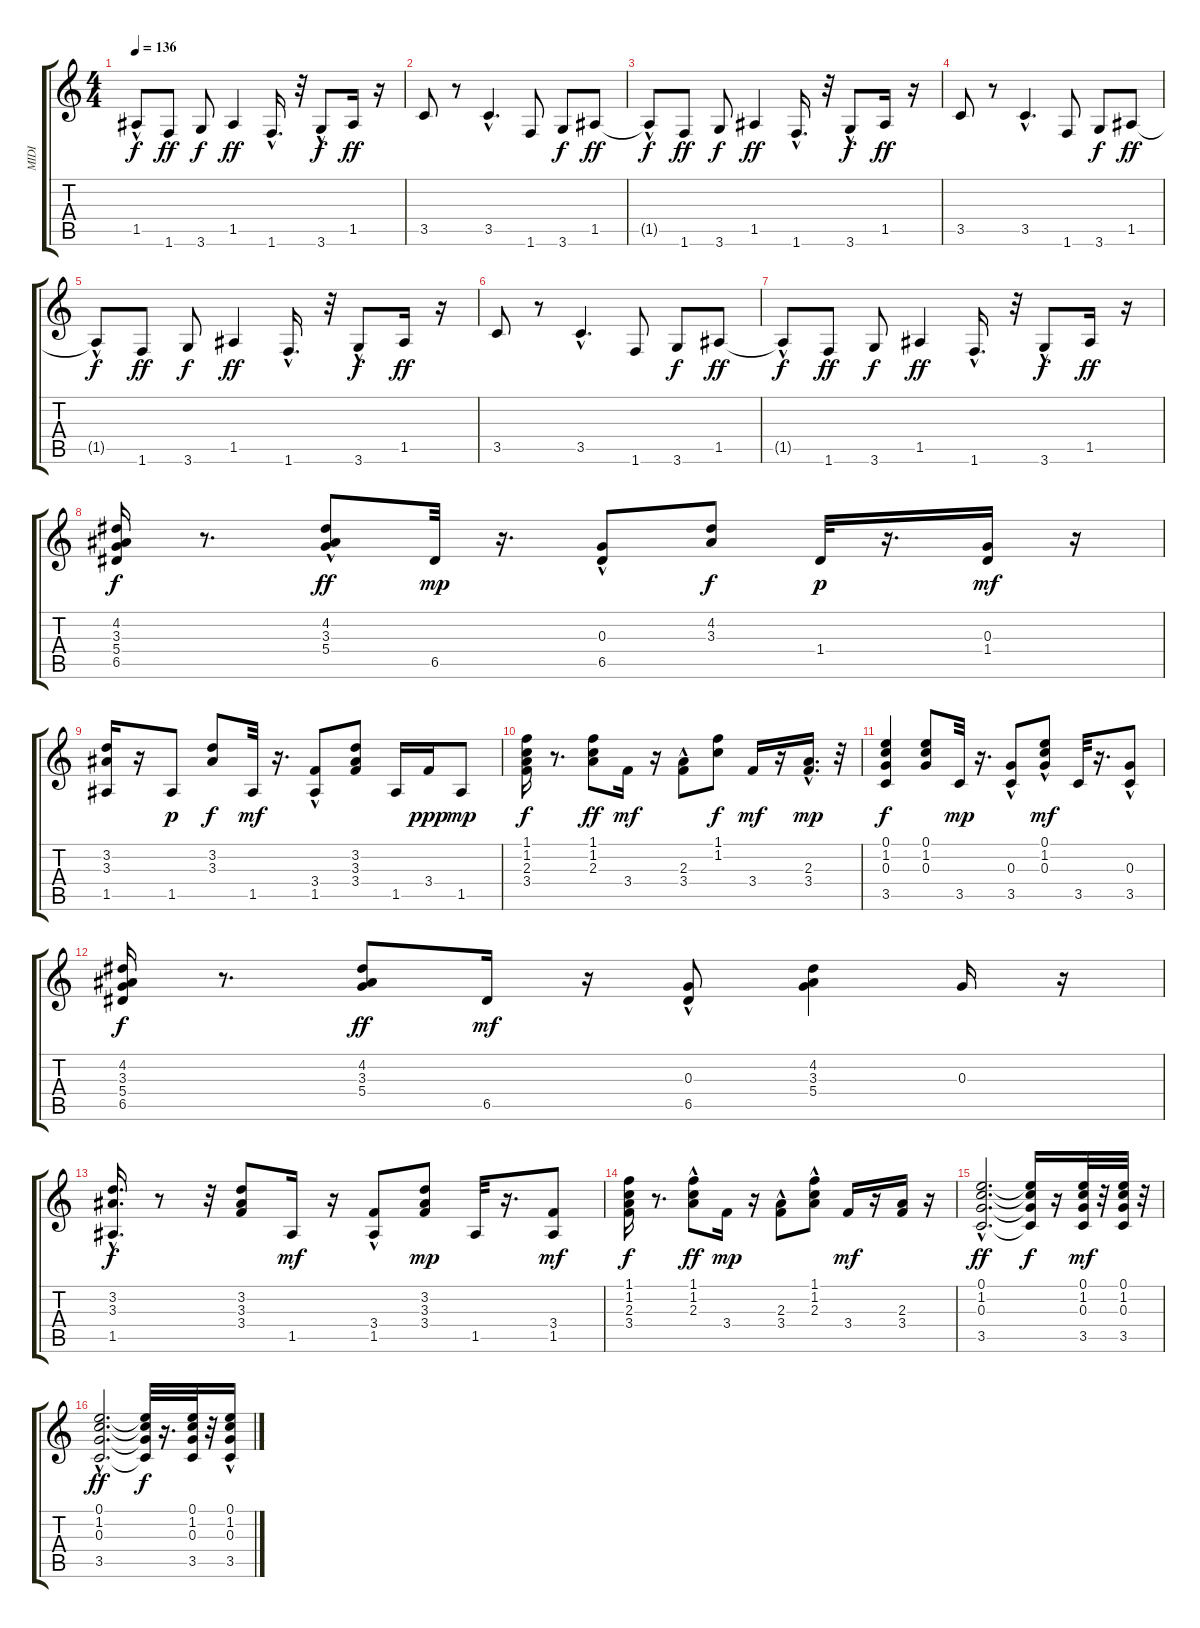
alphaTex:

\track ("MIDI" "MIDI") {instrument electricguitarmuted}
\staff {score tabs}
\tuning (E4 B3 G3 D3 A2 E2) {hide}
\ts (4 4)
\tempo 136
\clef g2
\ks c
1.5{hac t}.8{dy f} 1.6.8{dy ff} 3.6.8{dy f} 1.5.4{dy ff} 1.6{hac}.16{d} r.32 3.6{hac}.8{dy f} 1.5.16{dy ff} r.16 |
3.5.8 r.8 3.5{hac}.4{d} 1.6.8 3.6.8{dy f} 1.5.8{dy ff} |
1.5{hac t}.8{dy f} 1.6.8{dy ff} 3.6.8{dy f} 1.5.4{dy ff} 1.6{hac}.16{d} r.32 3.6{hac}.8{dy f} 1.5.16{dy ff} r.16 |
3.5.8 r.8 3.5{hac}.4{d} 1.6.8 3.6.8{dy f} 1.5.8{dy ff} |
1.5{hac t}.8{dy f} 1.6.8{dy ff} 3.6.8{dy f} 1.5.4{dy ff} 1.6{hac}.16{d} r.32 3.6{hac}.8{dy f} 1.5.16{dy ff} r.16 |
3.5.8 r.8 3.5{hac}.4{d} 1.6.8 3.6.8{dy f} 1.5.8{dy ff} |
1.5{hac t}.8{dy f} 1.6.8{dy ff} 3.6.8{dy f} 1.5.4{dy ff} 1.6{hac}.16{d} r.32 3.6{hac}.8{dy f} 1.5.16{dy ff} r.16 |
(4.2 3.3 5.4 6.5).16{dy f} r.8{d} (4.2 3.3 5.4{hac}).8{dy ff} 6.5.32{dy mp} r.16{d} (0.3{hac} 6.5{hac}).8 (4.2 3.3).8{dy f} 1.4.32{dy p} r.16{d} (0.3 1.4).16{dy mf} r.16 |
(3.2 3.3 1.5).16 r.16 1.5.8{dy p} (3.2 3.3).8{dy f} 1.5.32{dy mf} r.16{d} (3.4{hac} 1.5).8 (3.2 3.3 3.4).8 1.5.16 3.4.16{dy ppp} 1.5.8{dy mp} |
(1.1 1.2 2.3 3.4).16{dy f} r.8{d} (1.1 1.2 2.3).8{dy ff} 3.4.16{dy mf} r.16 (2.3{hac} 3.4).8 (1.1 1.2).8{dy f} 3.4.16{dy mf} r.16 (2.3 3.4{hac}).16{d dy mp} r.32 |
(0.1 1.2 0.3 3.5).4{dy f} (0.1 1.2 0.3).8 3.5.32{dy mp} r.16{d} (0.3{hac} 3.5).8 (0.1 1.2 0.3{hac}).8{dy mf} 3.5.32 r.16{d} (0.3{hac} 3.5).8 |
(4.2 3.3 5.4 6.5).16{dy f} r.8{d} (4.2 3.3 5.4).8{dy ff} 6.5.16{dy mf} r.16 (0.3{hac} 6.5{hac}).8 (4.2 3.3 5.4).4 0.3.16 r.16 |
(3.2 3.3 1.5{hac}).16{d dy f} r.8 r.32 (3.2 3.3 3.4).8 1.5.16{dy mf} r.16 (3.4{hac} 1.5).8 (3.2 3.3 3.4).8{dy mp} 1.5.32 r.16{d} (3.4 1.5).8{dy mf} |
(1.1 1.2 2.3 3.4).16{dy f} r.8{d} (1.1 1.2 2.3{hac}).8{dy ff} 3.4.16{dy mp} r.16 (2.3{hac} 3.4).8 (1.1{hac} 1.2{hac} 2.3).8 3.4.16{dy mf} r.16 (2.3 3.4).16 r.16 |
(0.1{hac} 1.2{hac} 0.3{hac} 3.5{hac}).2{d dy ff} (0.1{t} 1.2{t} 0.3{t} 3.5{t}).16{dy f} r.16 (0.1 1.2 0.3 3.5).32{dy mf} r.32 (0.1 1.2 0.3 3.5).32 r.32 |
(0.1{hac} 1.2{hac} 0.3{hac} 3.5{hac}).2{d dy ff} (0.1{t} 1.2{t} 0.3{t} 3.5{t}).32{dy f} r.16{d} (0.1 1.2 0.3 3.5).32 r.32 (0.1{hac} 1.2 0.3 3.5).16
